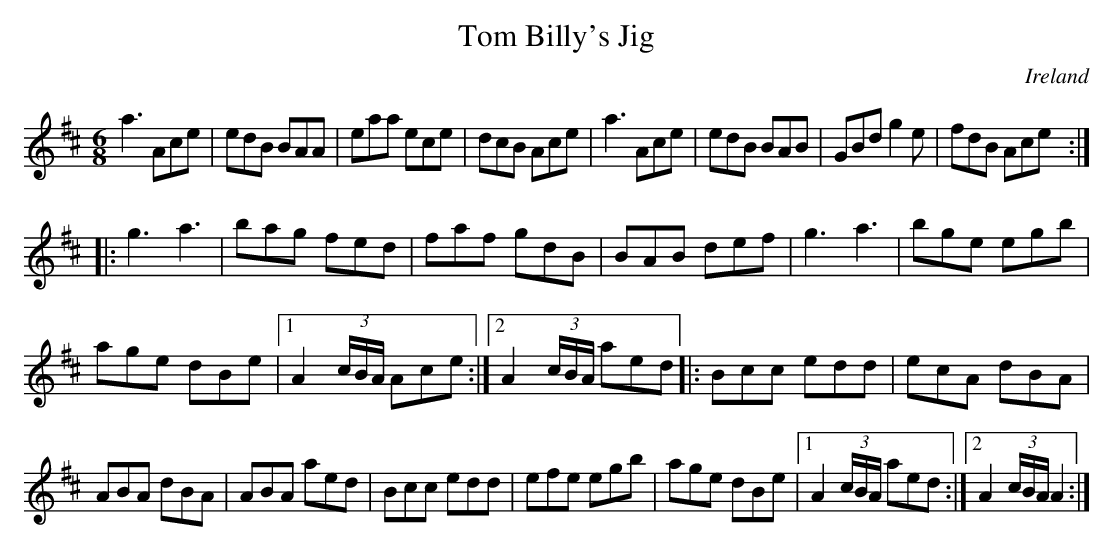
X:1
T:Tom Billy's Jig
M:6/8
O:Ireland
K:A mixolydian
a3 Ace | edB BAA | eaa ece | dcB Ace |\
a3 Ace | edB BAB | GBd g2e | fdB Ace :|
|:g3a3 | bag fed | faf gdB | BAB def |\
g3 a3  | bge egb |
age dBe |1 A2(3c/B/A/ Ace :|2 A2(3c/B/A/ aed \
|:Bcc edd | ecA dBA |
ABA dBA | ABA aed | \
Bcc edd | efe egb | age dBe \
|1 A2(3c/B/A/ aed :|2 A2(3c/B/A/ A2:|
